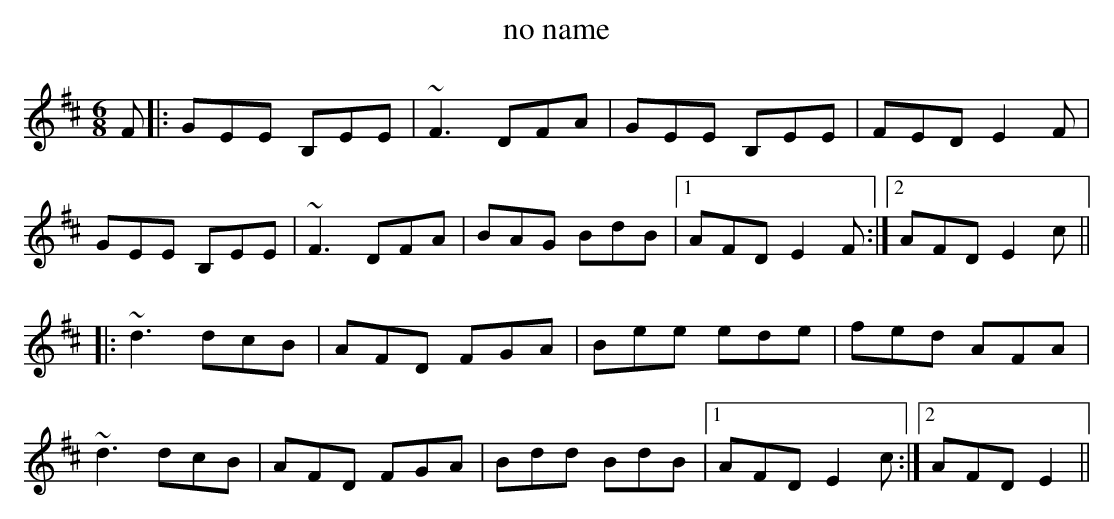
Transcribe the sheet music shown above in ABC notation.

X:1
T:no name
M:6/8
L:1/8
K:Edor
F|:GEE B,EE|~F3 DFA|GEE B,EE|FED E2F|
GEE B,EE|~F3 DFA|BAG BdB|1 AFD E2F:|2 AFD E2c||
|:~d3 dcB|AFD FGA|Bee ede|fed AFA|
~d3 dcB|AFD FGA|Bdd BdB|1 AFD E2c:|2 AFD E2||
